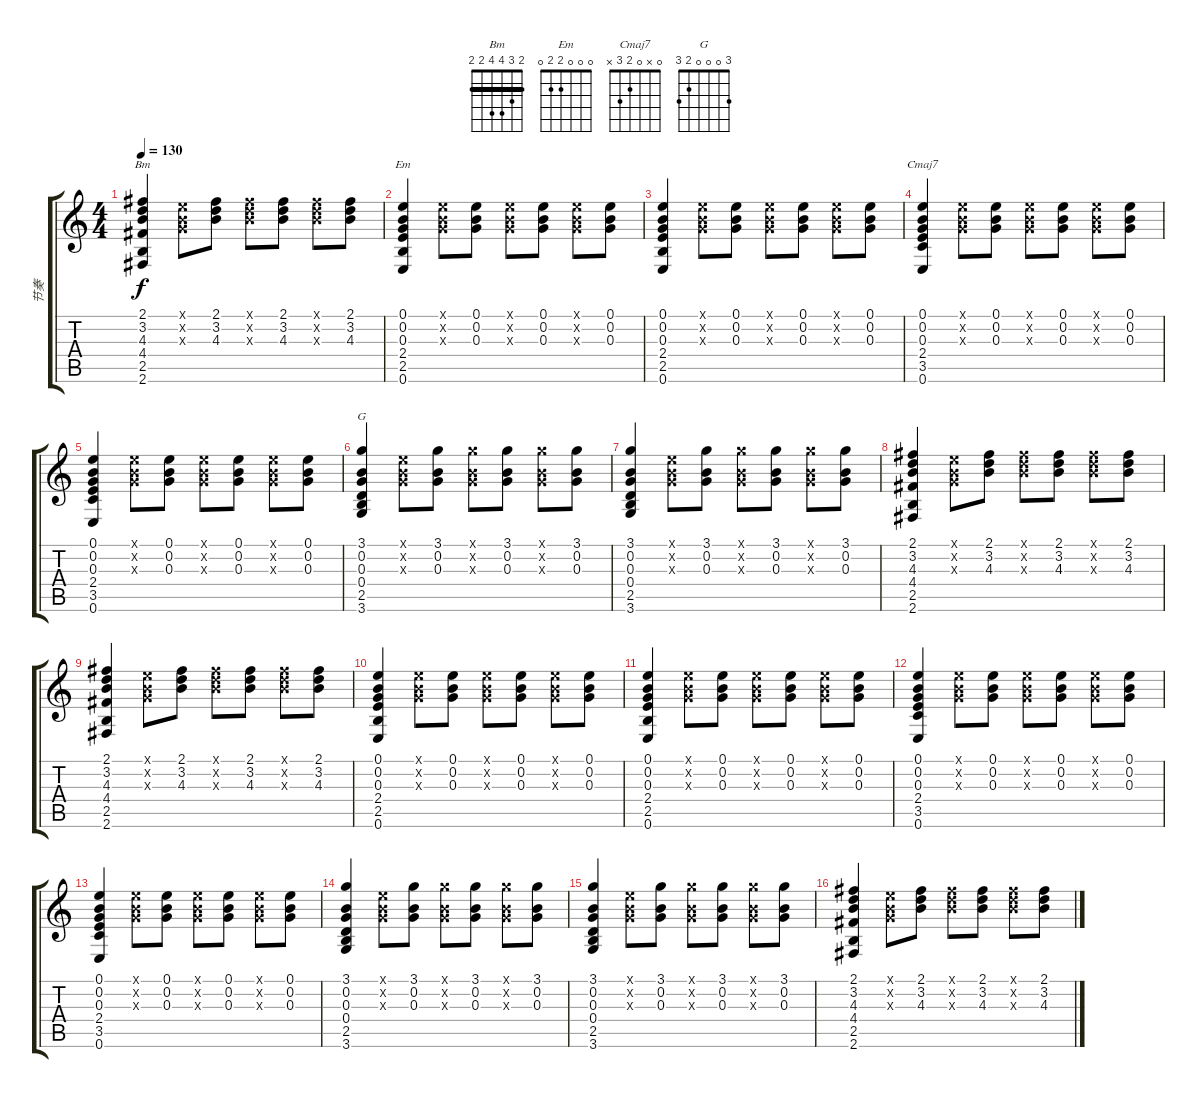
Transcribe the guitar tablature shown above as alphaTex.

\track ("节奏" "节奏") {instrument acousticguitarnylon}
\staff {score tabs}
\tuning (E4 B3 G3 D3 A2 E2) {hide}
\chord ("Bm" 2 3 4 4 2 2) {barre 2}
\chord ("Em" 0 0 0 2 2 0)
\chord ("Cmaj7" 0 x 0 2 3 x)
\chord ("G" 3 0 0 0 2 3)
\ts (4 4)
\tempo 130
\clef g2
\ks c
(2.1 3.2 4.3 4.4 2.5 2.6).4{ch "Bm" dy f} (0.1{x} 0.2{x} 0.3{x}).8 (2.1 3.2 4.3).8 (2.1{x} 3.2{x} 4.3{x}).8 (2.1 3.2 4.3).8 (2.1{x} 3.2{x} 4.3{x}).8 (2.1 3.2 4.3).8 |
(0.1 0.2 0.3 2.4 2.5 0.6).4{ch "Em"} (0.1{x} 0.2{x} 0.3{x}).8 (0.1 0.2 0.3).8 (0.1{x} 0.2{x} 0.3{x}).8 (0.1 0.2 0.3).8 (0.1{x} 0.2{x} 0.3{x}).8 (0.1 0.2 0.3).8 |
(0.1 0.2 0.3 2.4 2.5 0.6).4 (0.1{x} 0.2{x} 0.3{x}).8 (0.1 0.2 0.3).8 (0.1{x} 0.2{x} 0.3{x}).8 (0.1 0.2 0.3).8 (0.1{x} 0.2{x} 0.3{x}).8 (0.1 0.2 0.3).8 |
(0.1 0.2 0.3 2.4 3.5 0.6).4{ch "Cmaj7"} (0.1{x} 0.2{x} 0.3{x}).8 (0.1 0.2 0.3).8 (0.1{x} 0.2{x} 0.3{x}).8 (0.1 0.2 0.3).8 (0.1{x} 0.2{x} 0.3{x}).8 (0.1 0.2 0.3).8 |
(0.1 0.2 0.3 2.4 3.5 0.6).4 (0.1{x} 0.2{x} 0.3{x}).8 (0.1 0.2 0.3).8 (0.1{x} 0.2{x} 0.3{x}).8 (0.1 0.2 0.3).8 (0.1{x} 0.2{x} 0.3{x}).8 (0.1 0.2 0.3).8 |
(3.1 0.2 0.3 0.4 2.5 3.6).4{ch "G"} (0.1{x} 0.2{x} 0.3{x}).8 (3.1 0.2 0.3).8 (3.1{x} 0.2{x} 0.3{x}).8 (3.1 0.2 0.3).8 (3.1{x} 0.2{x} 0.3{x}).8 (3.1 0.2 0.3).8 |
(3.1 0.2 0.3 0.4 2.5 3.6).4 (0.1{x} 0.2{x} 0.3{x}).8 (3.1 0.2 0.3).8 (3.1{x} 0.2{x} 0.3{x}).8 (3.1 0.2 0.3).8 (3.1{x} 0.2{x} 0.3{x}).8 (3.1 0.2 0.3).8 |
(2.1 3.2 4.3 4.4 2.5 2.6).4 (0.1{x} 0.2{x} 0.3{x}).8 (2.1 3.2 4.3).8 (2.1{x} 3.2{x} 4.3{x}).8 (2.1 3.2 4.3).8 (2.1{x} 3.2{x} 4.3{x}).8 (2.1 3.2 4.3).8 |
(2.1 3.2 4.3 4.4 2.5 2.6).4 (0.1{x} 0.2{x} 0.3{x}).8 (2.1 3.2 4.3).8 (2.1{x} 3.2{x} 4.3{x}).8 (2.1 3.2 4.3).8 (2.1{x} 3.2{x} 4.3{x}).8 (2.1 3.2 4.3).8 |
(0.1 0.2 0.3 2.4 2.5 0.6).4 (0.1{x} 0.2{x} 0.3{x}).8 (0.1 0.2 0.3).8 (0.1{x} 0.2{x} 0.3{x}).8 (0.1 0.2 0.3).8 (0.1{x} 0.2{x} 0.3{x}).8 (0.1 0.2 0.3).8 |
(0.1 0.2 0.3 2.4 2.5 0.6).4 (0.1{x} 0.2{x} 0.3{x}).8 (0.1 0.2 0.3).8 (0.1{x} 0.2{x} 0.3{x}).8 (0.1 0.2 0.3).8 (0.1{x} 0.2{x} 0.3{x}).8 (0.1 0.2 0.3).8 |
(0.1 0.2 0.3 2.4 3.5 0.6).4 (0.1{x} 0.2{x} 0.3{x}).8 (0.1 0.2 0.3).8 (0.1{x} 0.2{x} 0.3{x}).8 (0.1 0.2 0.3).8 (0.1{x} 0.2{x} 0.3{x}).8 (0.1 0.2 0.3).8 |
(0.1 0.2 0.3 2.4 3.5 0.6).4 (0.1{x} 0.2{x} 0.3{x}).8 (0.1 0.2 0.3).8 (0.1{x} 0.2{x} 0.3{x}).8 (0.1 0.2 0.3).8 (0.1{x} 0.2{x} 0.3{x}).8 (0.1 0.2 0.3).8 |
(3.1 0.2 0.3 0.4 2.5 3.6).4 (0.1{x} 0.2{x} 0.3{x}).8 (3.1 0.2 0.3).8 (3.1{x} 0.2{x} 0.3{x}).8 (3.1 0.2 0.3).8 (3.1{x} 0.2{x} 0.3{x}).8 (3.1 0.2 0.3).8 |
(3.1 0.2 0.3 0.4 2.5 3.6).4 (0.1{x} 0.2{x} 0.3{x}).8 (3.1 0.2 0.3).8 (3.1{x} 0.2{x} 0.3{x}).8 (3.1 0.2 0.3).8 (3.1{x} 0.2{x} 0.3{x}).8 (3.1 0.2 0.3).8 |
(2.1 3.2 4.3 4.4 2.5 2.6).4 (0.1{x} 0.2{x} 0.3{x}).8 (2.1 3.2 4.3).8 (2.1{x} 3.2{x} 4.3{x}).8 (2.1 3.2 4.3).8 (2.1{x} 3.2{x} 4.3{x}).8 (2.1 3.2 4.3).8
